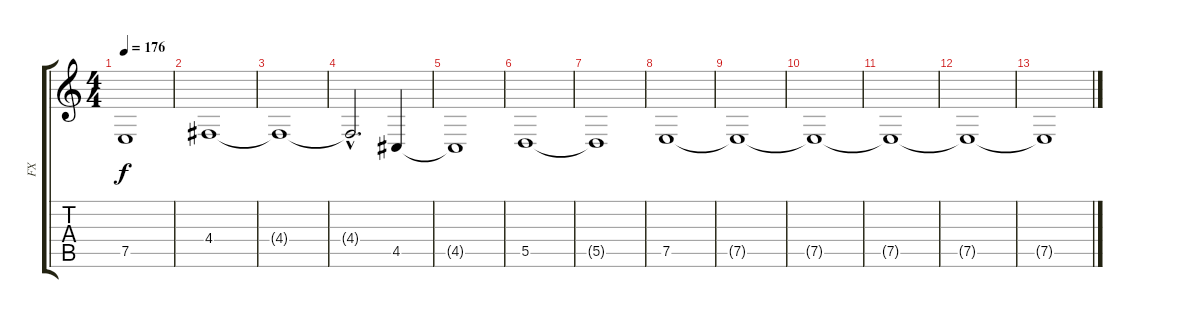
\track ("FX" "FX") {instrument fx6goblins}
\staff {score tabs}
\tuning (E4 B3 G3 D3 A2 E2) {hide}
\ts (4 4)
\tempo 176
\clef g2
\ks c
7.5{t}.1{dy f} |
4.4.1 |
4.4{t}.1 |
4.4{hac t}.2{d} 4.5.4 |
4.5{t}.1 |
5.5.1 |
5.5{t}.1 |
7.5.1 |
7.5{t}.1 |
7.5{t}.1 |
7.5{t}.1 |
7.5{t}.1 |
7.5{t}.1
